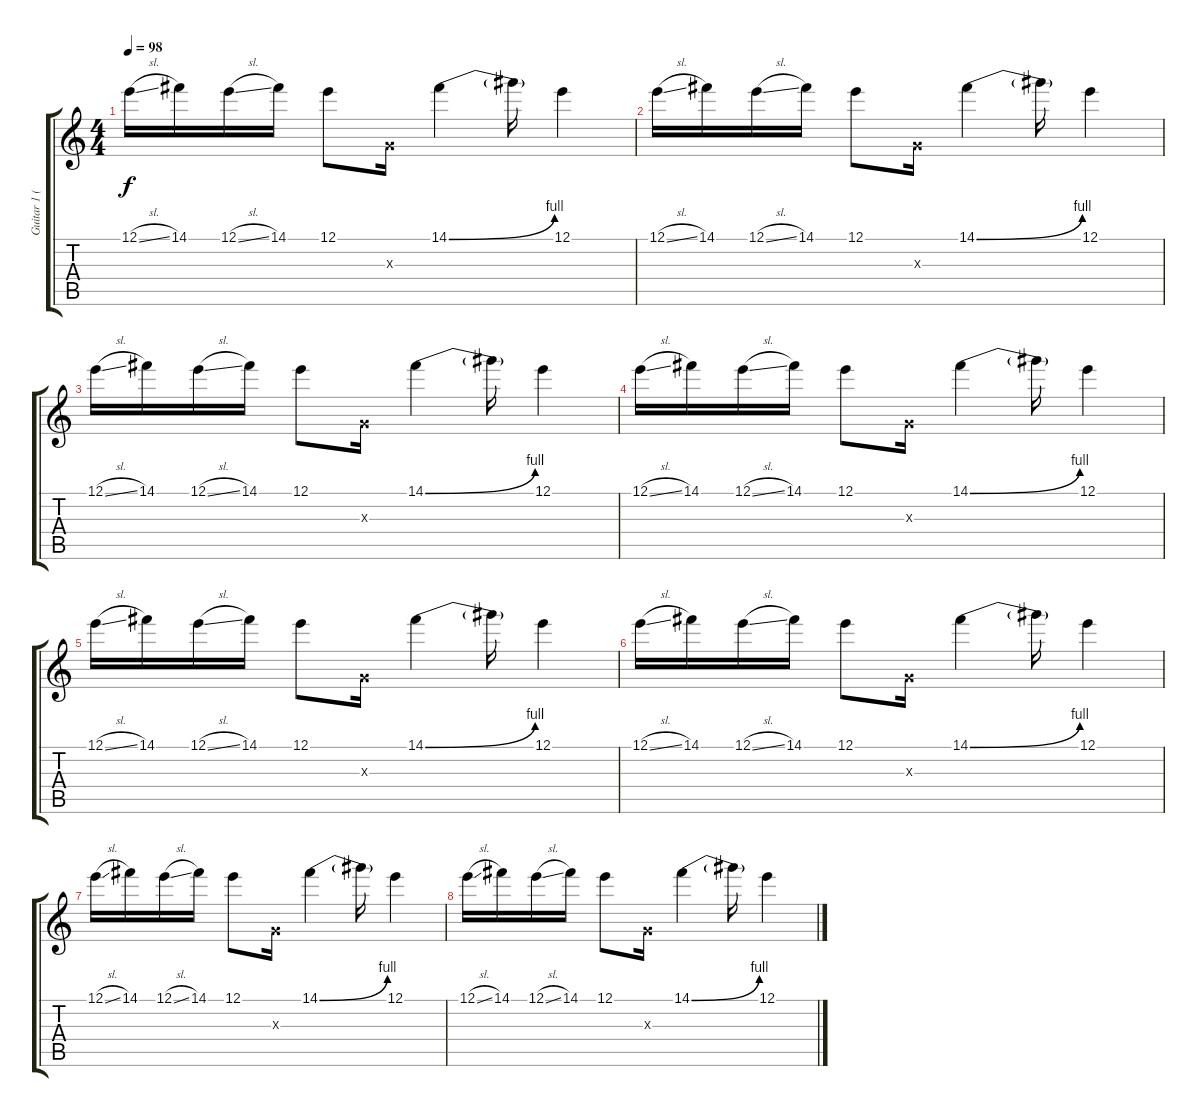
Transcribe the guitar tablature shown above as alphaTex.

\track ("Guitar 1 (Slash)" "Guitar 1 (") {instrument distortionguitar}
\staff {score tabs}
\tuning (E4 B3 G3 D3 A2 D2) {hide}
\ts (4 4)
\tempo 98
\clef g2
\ks c
12.1{sl}.16{dy f} 14.1.16 12.1{sl}.16 14.1.16 12.1.8 0.3{x}.16 14.1{be (bend 0 0 60 4)}.4 14.1{t}.16 12.1.4 |
12.1{sl}.16 14.1.16 12.1{sl}.16 14.1.16 12.1.8 0.3{x}.16 14.1{be (bend 0 0 60 4)}.4 14.1{t}.16 12.1.4 |
12.1{sl}.16 14.1.16 12.1{sl}.16 14.1.16 12.1.8 0.3{x}.16 14.1{be (bend 0 0 60 4)}.4 14.1{t}.16 12.1.4 |
12.1{sl}.16 14.1.16 12.1{sl}.16 14.1.16 12.1.8 0.3{x}.16 14.1{be (bend 0 0 60 4)}.4 14.1{t}.16 12.1.4 |
12.1{sl}.16 14.1.16 12.1{sl}.16 14.1.16 12.1.8 0.3{x}.16 14.1{be (bend 0 0 60 4)}.4 14.1{t}.16 12.1.4 |
12.1{sl}.16 14.1.16 12.1{sl}.16 14.1.16 12.1.8 0.3{x}.16 14.1{be (bend 0 0 60 4)}.4 14.1{t}.16 12.1.4 |
12.1{sl}.16 14.1.16 12.1{sl}.16 14.1.16 12.1.8 0.3{x}.16 14.1{be (bend 0 0 60 4)}.4 14.1{t}.16 12.1.4 |
12.1{sl}.16 14.1.16 12.1{sl}.16 14.1.16 12.1.8 0.3{x}.16 14.1{be (bend 0 0 60 4)}.4 14.1{t}.16 12.1.4
